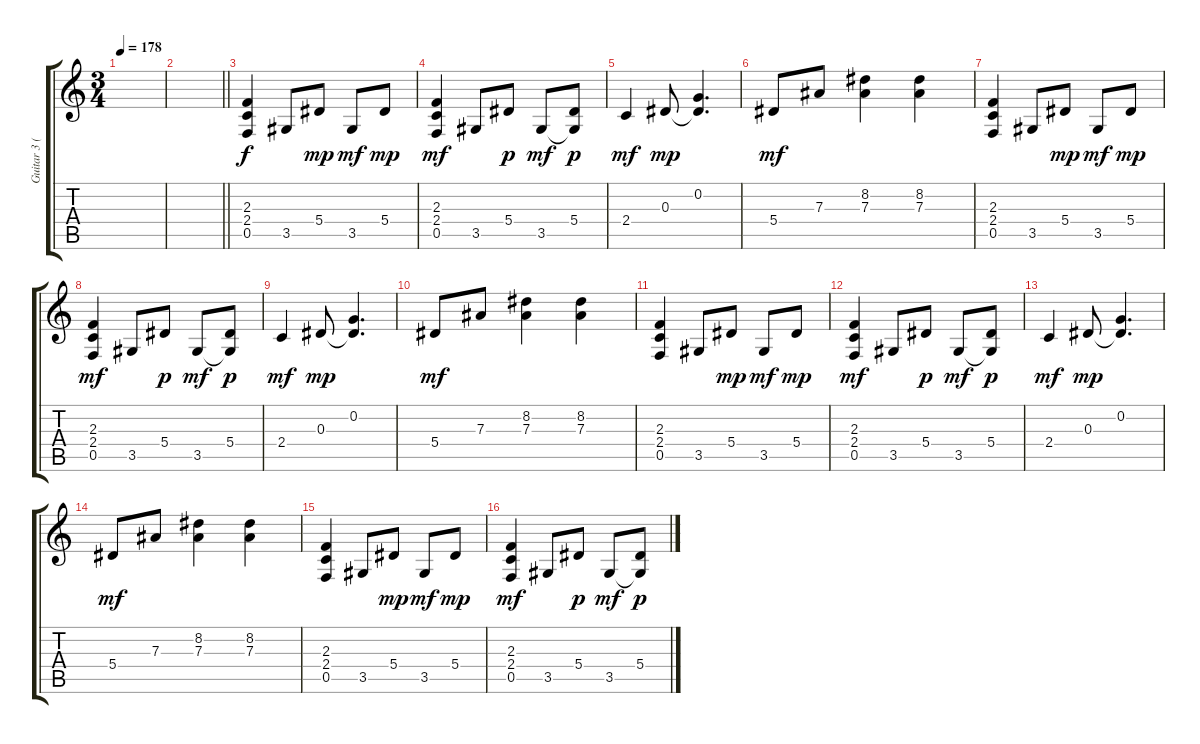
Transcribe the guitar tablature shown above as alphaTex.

\track ("Guitar 3 (Rhytm)" "Guitar 3 (") {instrument distortionguitar}
\staff {score tabs}
\tuning (C4 G3 Eb3 Bb2 F2 C2) {hide}
\ts (3 4)
\tempo 178
\clef g2
\ks c
|
\barLineRight lightlight
|
(2.3 2.4 0.5).4{balance 12} 3.5.8 5.4.8{dy mp} 3.5.8{dy mf} 5.4.8{dy mp} |
(2.3 2.4 0.5).4{dy mf} 3.5.8 5.4.8{dy p} 3.5.8{dy mf} (5.4 3.5{t}).8{dy p} |
2.4.4{dy mf} 0.3.8{dy mp} (0.2 0.3{t}).4{d} |
5.4.8{dy mf} 7.3.8 (8.2 7.3).4 (8.2 7.3).4 |
(2.3 2.4 0.5).4 3.5.8 5.4.8{dy mp} 3.5.8{dy mf} 5.4.8{dy mp} |
(2.3 2.4 0.5).4{dy mf} 3.5.8 5.4.8{dy p} 3.5.8{dy mf} (5.4 3.5{t}).8{dy p} |
2.4.4{dy mf} 0.3.8{dy mp} (0.2 0.3{t}).4{d} |
5.4.8{dy mf} 7.3.8 (8.2 7.3).4 (8.2 7.3).4 |
(2.3 2.4 0.5).4 3.5.8 5.4.8{dy mp} 3.5.8{dy mf} 5.4.8{dy mp} |
(2.3 2.4 0.5).4{dy mf} 3.5.8 5.4.8{dy p} 3.5.8{dy mf} (5.4 3.5{t}).8{dy p} |
2.4.4{dy mf} 0.3.8{dy mp} (0.2 0.3{t}).4{d} |
5.4.8{dy mf} 7.3.8 (8.2 7.3).4 (8.2 7.3).4 |
(2.3 2.4 0.5).4 3.5.8 5.4.8{dy mp} 3.5.8{dy mf} 5.4.8{dy mp} |
(2.3 2.4 0.5).4{dy mf} 3.5.8 5.4.8{dy p} 3.5.8{dy mf} (5.4 3.5{t}).8{dy p}
